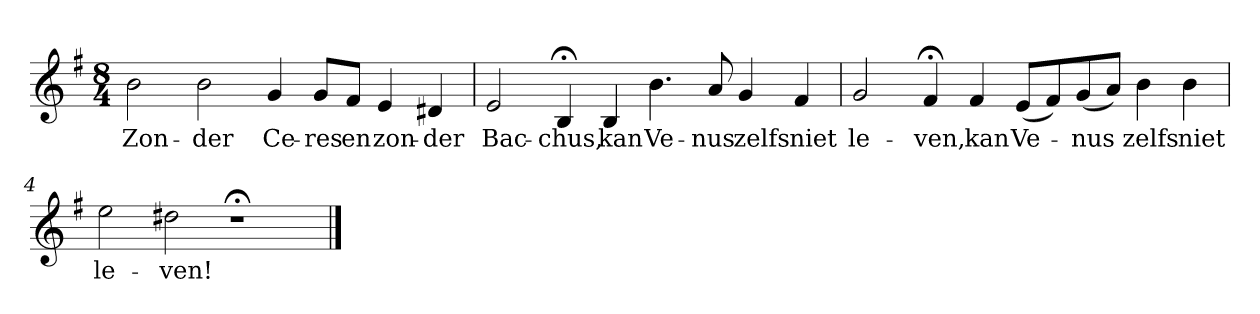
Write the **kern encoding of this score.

**kern	**text
*part1	*part1
*staff1	*staff1
*k[f#]	*
*e:	*
*M8/4	*
*MM120	*
=1	=1
2b	Zon-
2b	-der
4g	Ce-
8gL	-res
8f#J	en
4e	zon-
4d#X	-der
=2	=2
2e	Bac-
4B;<	-chus,
4B	kan
4.b	Ve-
8a	-nus
4g	zelfs
4f#	niet
=3	=3
2g	le-
4f#;<	-ven,
4f#	kan
(8eL	Ve-
8f#)	.
(8g	-nus
8aJ)	.
4b	zelfs
4b	niet
=4	=4
2ee	le-
2dd#X	-ven!
1r;<	.
==	==
*-	*-
